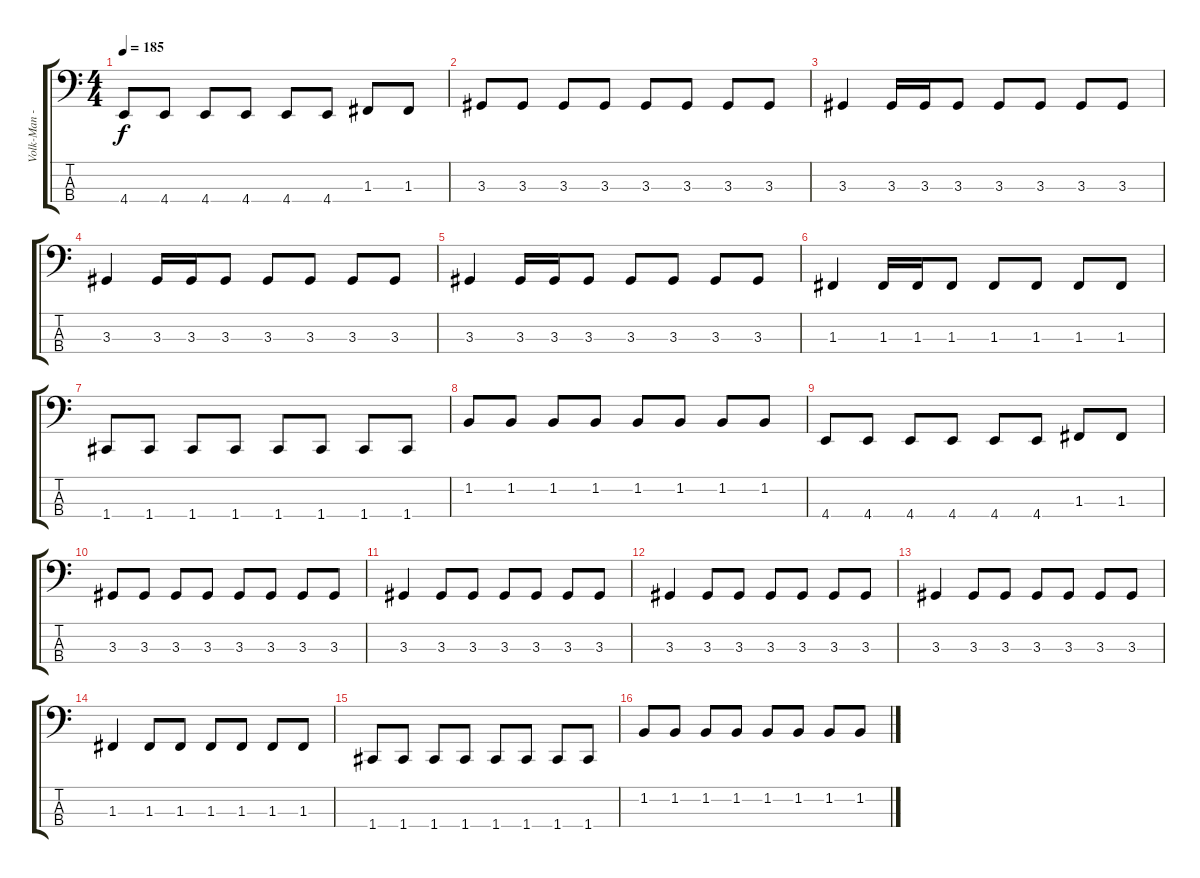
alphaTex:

\track ("Volk-Man - Bass" "Volk-Man -") {instrument electricbasspick}
\staff {score tabs}
\tuning (Eb2 Bb1 F1 C1) {hide}
\ts (4 4)
\tempo 185
\clef f4
\ks c
4.4.8{dy f} 4.4.8 4.4.8 4.4.8 4.4.8 4.4.8 1.3.8 1.3.8 |
3.3.8 3.3.8 3.3.8 3.3.8 3.3.8 3.3.8 3.3.8 3.3.8 |
3.3.4 3.3.16 3.3.16 3.3.8 3.3.8 3.3.8 3.3.8 3.3.8 |
3.3.4 3.3.16 3.3.16 3.3.8 3.3.8 3.3.8 3.3.8 3.3.8 |
3.3.4 3.3.16 3.3.16 3.3.8 3.3.8 3.3.8 3.3.8 3.3.8 |
1.3.4 1.3.16 1.3.16 1.3.8 1.3.8 1.3.8 1.3.8 1.3.8 |
1.4.8 1.4.8 1.4.8 1.4.8 1.4.8 1.4.8 1.4.8 1.4.8 |
1.2.8 1.2.8 1.2.8 1.2.8 1.2.8 1.2.8 1.2.8 1.2.8 |
4.4.8 4.4.8 4.4.8 4.4.8 4.4.8 4.4.8 1.3.8 1.3.8 |
3.3.8 3.3.8 3.3.8 3.3.8 3.3.8 3.3.8 3.3.8 3.3.8 |
3.3.4 3.3.8 3.3.8 3.3.8 3.3.8 3.3.8 3.3.8 |
3.3.4 3.3.8 3.3.8 3.3.8 3.3.8 3.3.8 3.3.8 |
3.3.4 3.3.8 3.3.8 3.3.8 3.3.8 3.3.8 3.3.8 |
1.3.4 1.3.8 1.3.8 1.3.8 1.3.8 1.3.8 1.3.8 |
1.4.8 1.4.8 1.4.8 1.4.8 1.4.8 1.4.8 1.4.8 1.4.8 |
1.2.8 1.2.8 1.2.8 1.2.8 1.2.8 1.2.8 1.2.8 1.2.8
